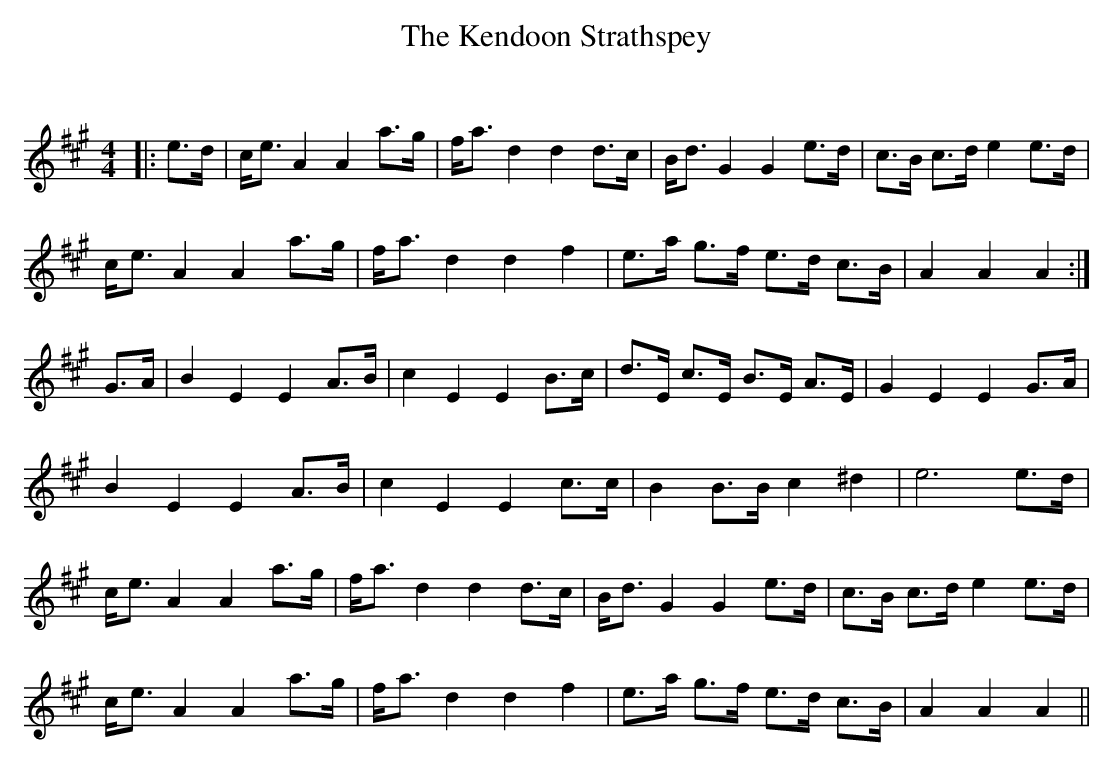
X:1
T: The Kendoon Strathspey
C:
Q: 128
K:A
M:4/4
L:1/16
|:e3d|ce3 A4 A4 a3g|fa3 d4 d4 d3c|Bd3 G4 G4 e3d|c3B c3d e4 e3d|
ce3 A4 A4 a3g|fa3 d4 d4 f4|e3a g3f e3d c3B|A4 A4 A4:|
G3A|B4 E4 E4 A3B|c4 E4 E4 B3c|d3E c3E B3E A3E|G4 E4 E4 G3A|
B4 E4 E4 A3B|c4 E4 E4 c3c|B4 B3B c4 ^d4|e12 e3d|
ce3 A4 A4 a3g|fa3 d4 d4 d3c|Bd3 G4 G4 e3d|c3B c3d e4 e3d|
ce3 A4 A4 a3g|fa3 d4 d4 f4|e3a g3f e3d c3B|A4 A4 A4||
